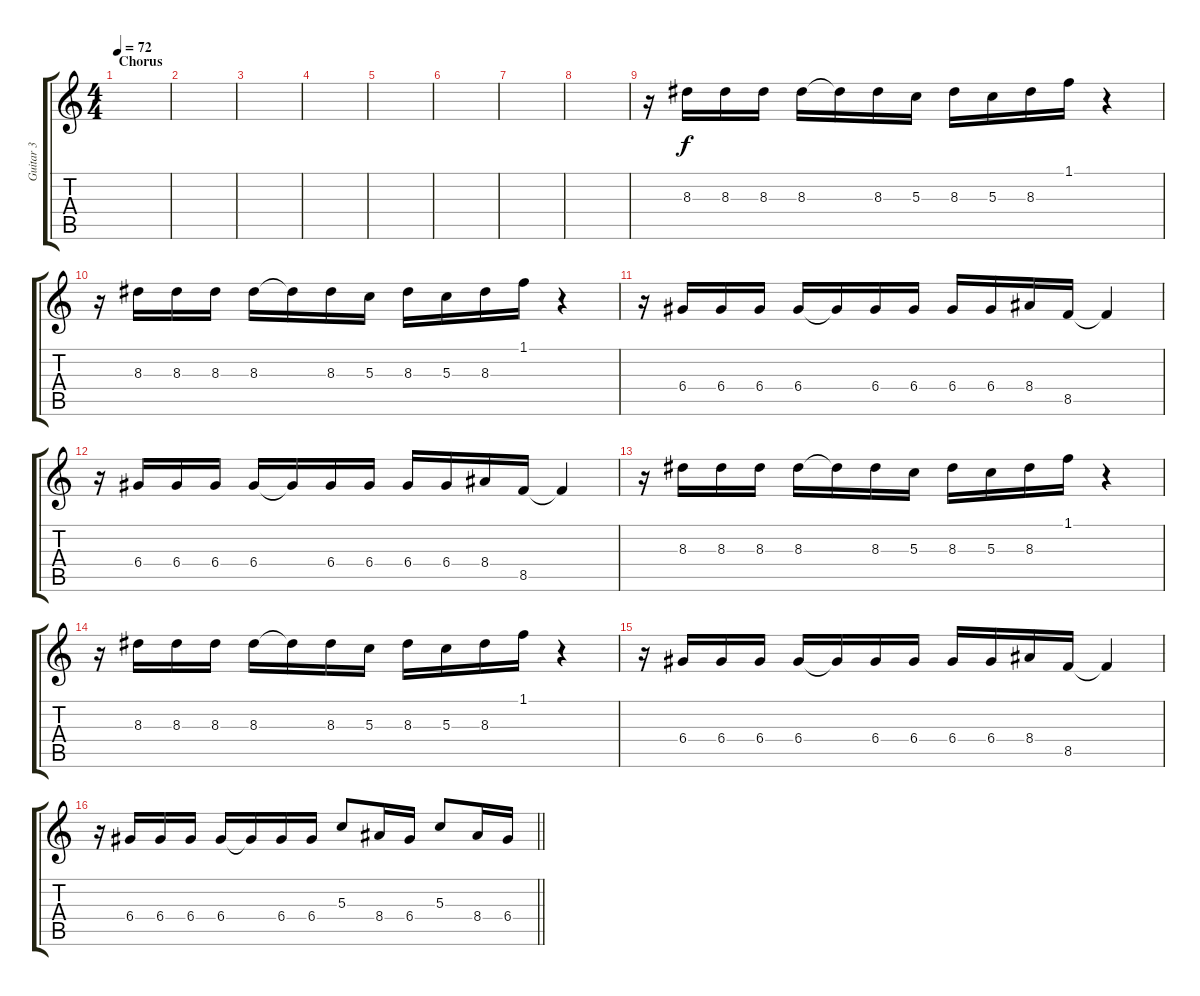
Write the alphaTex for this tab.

\track ("Guitar 3" "Guitar 3") {instrument distortionguitar}
\staff {score tabs}
\tuning (E4 B3 G3 D3 A2 E2) {hide}
\ts (4 4)
\section ("" "Chorus")
\tempo 72
\clef g2
\ks c
|
|
|
|
|
|
|
|
r.16 8.3.16 8.3.16 8.3.16 8.3.16 8.3{t}.16 8.3.16 5.3.16 8.3.16 5.3.16 8.3.16 1.1.16 r.4 |
r.16 8.3.16 8.3.16 8.3.16 8.3.16 8.3{t}.16 8.3.16 5.3.16 8.3.16 5.3.16 8.3.16 1.1.16 r.4 |
r.16 6.4.16 6.4.16 6.4.16 6.4.16 6.4{t}.16 6.4.16 6.4.16 6.4.16 6.4.16 8.4.16 8.5.16 8.5{t}.4 |
r.16 6.4.16 6.4.16 6.4.16 6.4.16 6.4{t}.16 6.4.16 6.4.16 6.4.16 6.4.16 8.4.16 8.5.16 8.5{t}.4 |
r.16 8.3.16 8.3.16 8.3.16 8.3.16 8.3{t}.16 8.3.16 5.3.16 8.3.16 5.3.16 8.3.16 1.1.16 r.4 |
r.16 8.3.16 8.3.16 8.3.16 8.3.16 8.3{t}.16 8.3.16 5.3.16 8.3.16 5.3.16 8.3.16 1.1.16 r.4 |
r.16 6.4.16 6.4.16 6.4.16 6.4.16 6.4{t}.16 6.4.16 6.4.16 6.4.16 6.4.16 8.4.16 8.5.16 8.5{t}.4 |
\barLineRight lightlight
r.16 6.4.16 6.4.16 6.4.16 6.4.16 6.4{t}.16 6.4.16 6.4.16 5.3.8 8.4.16 6.4.16 5.3.8 8.4.16 6.4.16
